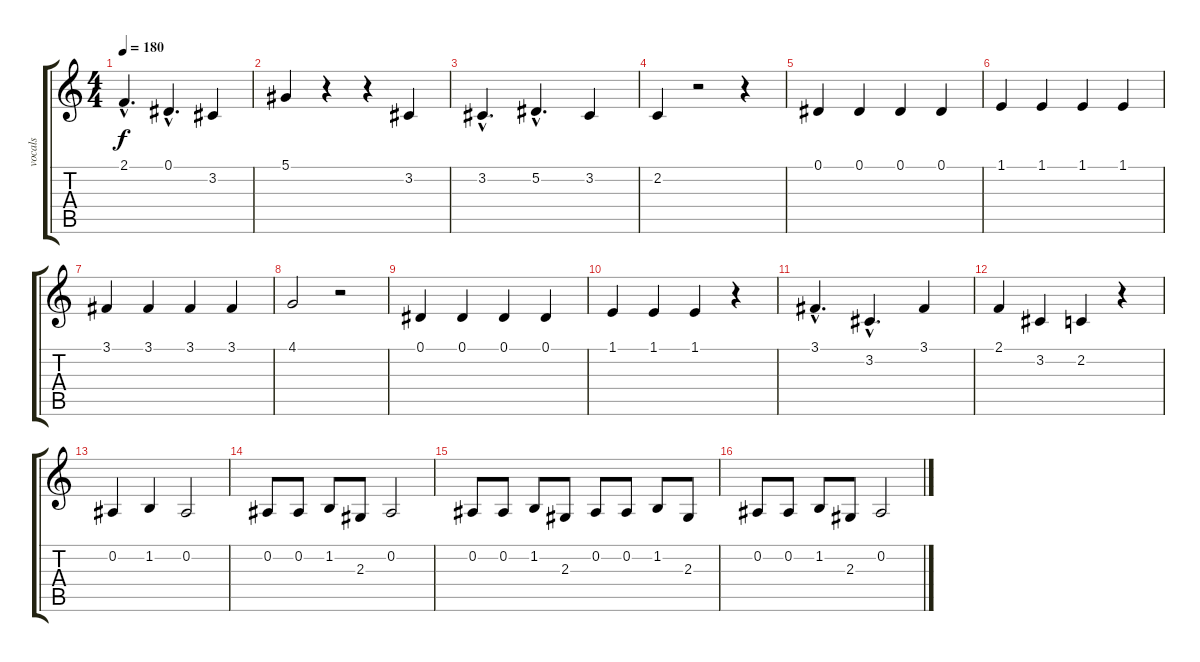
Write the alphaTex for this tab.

\track ("vocals" "vocals") {instrument pad4choir}
\staff {score tabs}
\tuning (Eb4 Bb3 Gb3 Db3 Ab2 Eb2) {hide}
\ts (4 4)
\tempo 180
\clef g2
\ks c
2.1{hac}.4{d dy f} 0.1{hac}.4{d} 3.2.4 |
5.1.4 r.4 r.4 3.2.4 |
3.2{hac}.4{d} 5.2{hac}.4{d} 3.2.4 |
2.2.4 r.2 r.4 |
0.1.4 0.1.4 0.1.4 0.1.4 |
1.1.4 1.1.4 1.1.4 1.1.4 |
3.1.4 3.1.4 3.1.4 3.1.4 |
4.1.2 r.2 |
0.1.4 0.1.4 0.1.4 0.1.4 |
1.1.4 1.1.4 1.1.4 r.4 |
3.1{hac}.4{d} 3.2{hac}.4{d} 3.1.4 |
2.1.4 3.2.4 2.2.4 r.4 |
0.2.4 1.2.4 0.2.2 |
0.2.8 0.2.8 1.2.8 2.3.8 0.2.2 |
0.2.8 0.2.8 1.2.8 2.3.8 0.2.8 0.2.8 1.2.8 2.3.8 |
0.2.8 0.2.8 1.2.8 2.3.8 0.2.2
